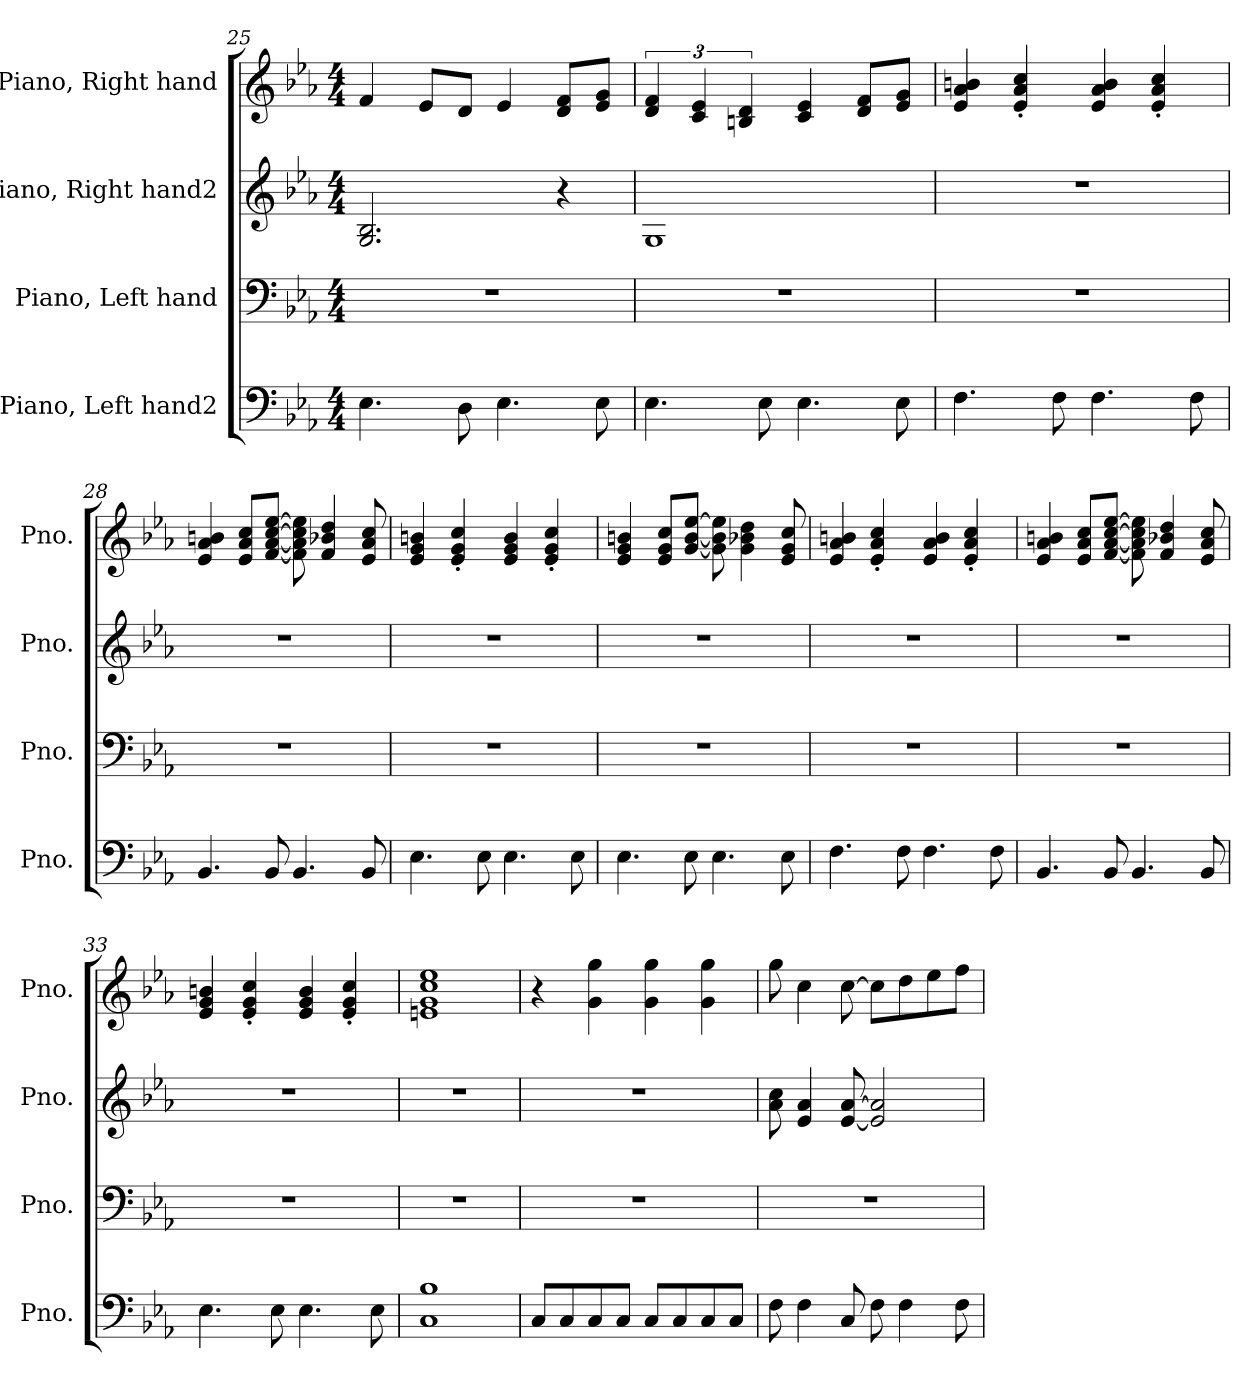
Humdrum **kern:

**kern	**kern	**kern	**kern
*part4	*part3	*part2	*part1
*staff4	*staff3	*staff2	*staff1
*I"Piano, Left hand2	*I"Piano, Left hand	*I"Piano, Right hand2	*I"Piano, Right hand
*I'Pno.	*I'Pno.	*I'Pno.	*I'Pno.
!!LO:LB:g=z
*clefF4	*clefF4	*clefG2	*clefG2
*k[b-e-a-]	*k[b-e-a-]	*k[b-e-a-]	*k[b-e-a-]
*M4/4	*M4/4	*M4/4	*M4/4
=25	=25	=25	=25
4.E-\	1r	2.G/ 2.B-/	4f/
.	.	.	8e-/L
8D\	.	.	8d/J
4.E-\	.	.	4e-/
.	.	4r	8d/ 8f/L
8E-\	.	.	8e-/ 8g/J
=26	=26	=26	=26
4.E-\	1r	1G	6d/ 6f/
.	.	.	6c/ 6e-/
.	.	.	6Bn/ 6d/
8E-\	.	.	.
4.E-\	.	.	4c/ 4e-/
.	.	.	8d/ 8f/L
8E-\	.	.	8e-/ 8g/J
=27	=27	=27	=27
4.F\	1r	1r	4e-/ 4a-/ 4bn/
.	.	.	4e-/' 4a-/' 4cc/'
8F\	.	.	.
4.F\	.	.	4e-/ 4a-/ 4b/
.	.	.	4e-/' 4a-/' 4cc/'
8F\	.	.	.
=28	=28	=28	=28
4.BB-/	1r	1r	4e-/ 4a-/ 4bn/
.	.	.	8e-/ 8a-/ 8cc/L
8BB-/	.	.	[8f/ [8a-/ [8cc/ [8ee-/J
4.BB-/	.	.	8f\] 8a-\] 8cc\] 8ee-\]
.	.	.	4f/ 4b-X/ 4dd/
8BB-/	.	.	8e-/ 8a-/ 8cc/
=29	=29	=29	=29
4.E-\	1r	1r	4e-/ 4g/ 4bn/
.	.	.	4e-/' 4g/' 4cc/'
8E-\	.	.	.
4.E-\	.	.	4e-/ 4g/ 4b/
.	.	.	4e-/' 4g/' 4cc/'
8E-\	.	.	.
!!LO:PB:g=z
=30	=30	=30	=30
4.E-\	1r	1r	4e-/ 4g/ 4bn/
.	.	.	8e-/ 8g/ 8cc/L
8E-\	.	.	[8g/ [8b/ [8ee-/J
4.E-\	.	.	8g\] 8b\] 8ee-\]
.	.	.	4g\ 4b-X\ 4dd\
8E-\	.	.	8e-/ 8g/ 8cc/
=31	=31	=31	=31
4.F\	1r	1r	4e-/ 4a-/ 4bn/
.	.	.	4e-/' 4a-/' 4cc/'
8F\	.	.	.
4.F\	.	.	4e-/ 4a-/ 4b/
.	.	.	4e-/' 4a-/' 4cc/'
8F\	.	.	.
=32	=32	=32	=32
4.BB-/	1r	1r	4e-/ 4a-/ 4bn/
.	.	.	8e-/ 8a-/ 8cc/L
8BB-/	.	.	[8f/ [8a-/ [8cc/ [8ee-/J
4.BB-/	.	.	8f\] 8a-\] 8cc\] 8ee-\]
.	.	.	4f/ 4b-X/ 4dd/
8BB-/	.	.	8e-/ 8a-/ 8cc/
=33	=33	=33	=33
4.E-\	1r	1r	4e-/ 4g/ 4bn/
.	.	.	4e-/' 4g/' 4cc/'
8E-\	.	.	.
4.E-\	.	.	4e-/ 4g/ 4b/
.	.	.	4e-/' 4g/' 4cc/'
8E-\	.	.	.
=34	=34	=34	=34
1C 1B-	1r	1r	1en 1g 1cc 1ee-
=35	=35	=35	=35
8C/L	1r	1r	4r
8C/	.	.	.
8C/	.	.	4g\ 4gg\
8C/J	.	.	.
8C/L	.	.	4g\ 4gg\
8C/	.	.	.
8C/	.	.	4g\ 4gg\
8C/J	.	.	.
!!LO:LB:g=z
=36	=36	=36	=36
8F\	1r	8a-\ 8cc\	8gg\
4F\	.	4e-/ 4a-/	4cc\
8C/	.	[8e-/ [8a-/	[8cc\
8F\	.	2e-/] 2a-/]	8cc\L]
4F\	.	.	8dd\
.	.	.	8ee-\
8F\	.	.	8ff\J
=	=	=	=
*-	*-	*-	*-
